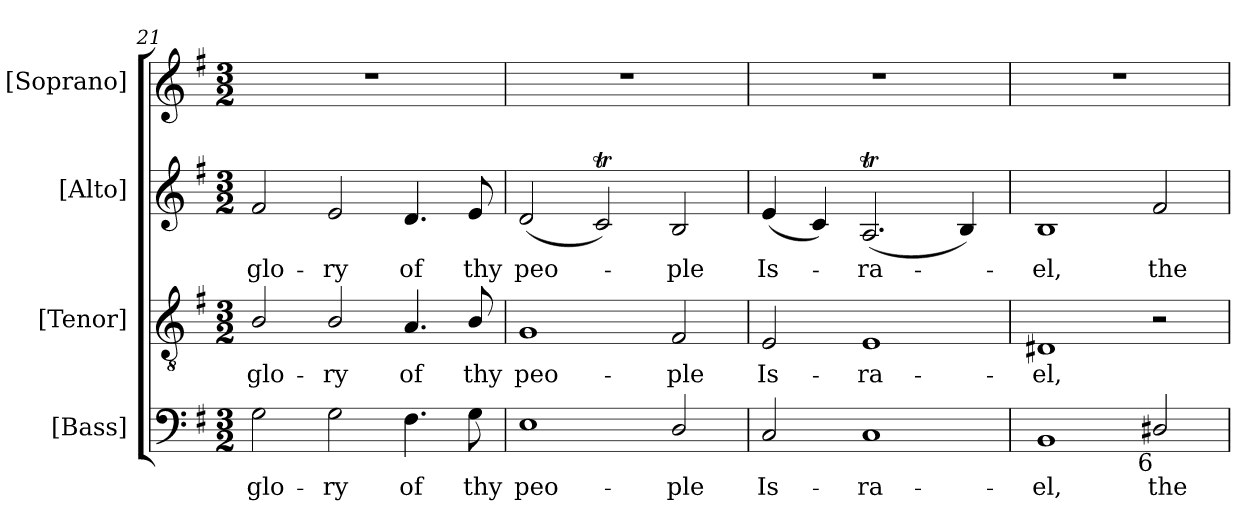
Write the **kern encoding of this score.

**kern	**text	**kern	**text	**kern	**text	**kern
*part4	*part4	*part3	*part3	*part2	*part2	*part1
*staff4	*staff4	*staff3	*staff3	*staff2	*staff2	*staff1
*I"[Bass]	*	*I"[Tenor]	*	*I"[Alto]	*	*I"[Soprano]
*I'B.	*	*I'T.	*	*I'A.	*	*I'S.
!!LO:LB:g=z
*clefF4	*	*clefGv2	*	*clefG2	*	*clefG2
*	*	*ITrd7c12	*	*	*	*
*k[f#]	*	*k[f#]	*	*k[f#]	*	*k[f#]
*e:	*	*e:	*	*e:	*	*e:
*M3/2	*	*M3/2	*	*M3/2	*	*M3/2
=21	=21	=21	=21	=21	=21	=21
!	!LO:LY:b:color=#000000	!	!	!	!	!
!	!	!	!LO:LY:b:color=#000000	!	!	!
!	!	!	!	!	!LO:LY:b:color=#000000	!LO:N:vis=1
2Gi\	glo-	2BBi/	glo-	2f#i/	glo-	1.r
!	!LO:LY:b:color=#000000	!	!	!	!	!
!	!	!	!LO:LY:b:color=#000000	!	!	!
!	!	!	!	!	!LO:LY:b:color=#000000	!
2Gi\	-ry	2BBi/	-ry	2ei/	-ry	.
!	!LO:LY:b:color=#000000	!	!	!	!	!
!	!	!	!LO:LY:b:color=#000000	!	!	!
!	!	!	!	!	!LO:LY:b:color=#000000	!
4.F#i\	of	4.AAi/	of	4.di/	of	.
!	!LO:LY:b:color=#000000	!	!	!	!	!
!	!	!	!LO:LY:b:color=#000000	!	!	!
!	!	!	!	!	!LO:LY:b:color=#000000	!
8Gi\	thy	8BBi/	thy	8ei/	thy	.
=22	=22	=22	=22	=22	=22	=22
!	!LO:LY:b:color=#000000	!	!	!	!	!
!	!	!	!LO:LY:b:color=#000000	!	!	!
!	!	!	!	!	!LO:LY:b:color=#000000	!LO:N:vis=1
1Ei	peo-	1GGi	peo-	(2di/	peo-	1.r
.	.	.	.	2cTi/)	.	.
!	!LO:LY:b:color=#000000	!	!	!	!	!
!	!	!	!LO:LY:b:color=#000000	!	!	!
!	!	!	!	!	!LO:LY:b:color=#000000	!
2Di/	-ple	2FF#i/	-ple	2Bi/	-ple	.
=23	=23	=23	=23	=23	=23	=23
!	!LO:LY:b:color=#000000	!	!	!	!	!
!	!	!	!LO:LY:b:color=#000000	!	!	!
!	!	!	!	!	!LO:LY:b:color=#000000	!LO:N:vis=1
2Ci/	Is-	2EEi/	Is-	(4ei/	Is-	1.r
.	.	.	.	4ci/)	.	.
!	!LO:LY:b:color=#000000	!	!	!	!	!
!	!	!	!LO:LY:b:color=#000000	!	!	!
!	!	!	!	!	!LO:LY:b:color=#000000	!
1Ci	-ra-	1EEi	-ra-	(2.ATi/	-ra-	.
.	.	.	.	4Bi/)	.	.
=24	=24	=24	=24	=24	=24	=24
!	!LO:LY:b:color=#000000	!	!	!	!	!
!	!	!	!LO:LY:b:color=#000000	!	!	!
!	!	!	!	!	!LO:LY:b:color=#000000	!LO:N:vis=1
1BBi	-el,	1DD#Xi	-el,	1Bi	-el,	1.r
!	!LO:LY:b:color=#000000	!	!	!	!	!
!LO:TX:b:rj:t=6	!	!	!	!	!	!
!	!	!	!	!	!LO:LY:b:color=#000000	!
2D#Xi/	the	2r	.	2f#i/	the	.
=	=	=	=	=	=	=
*-	*-	*-	*-	*-	*-	*-
